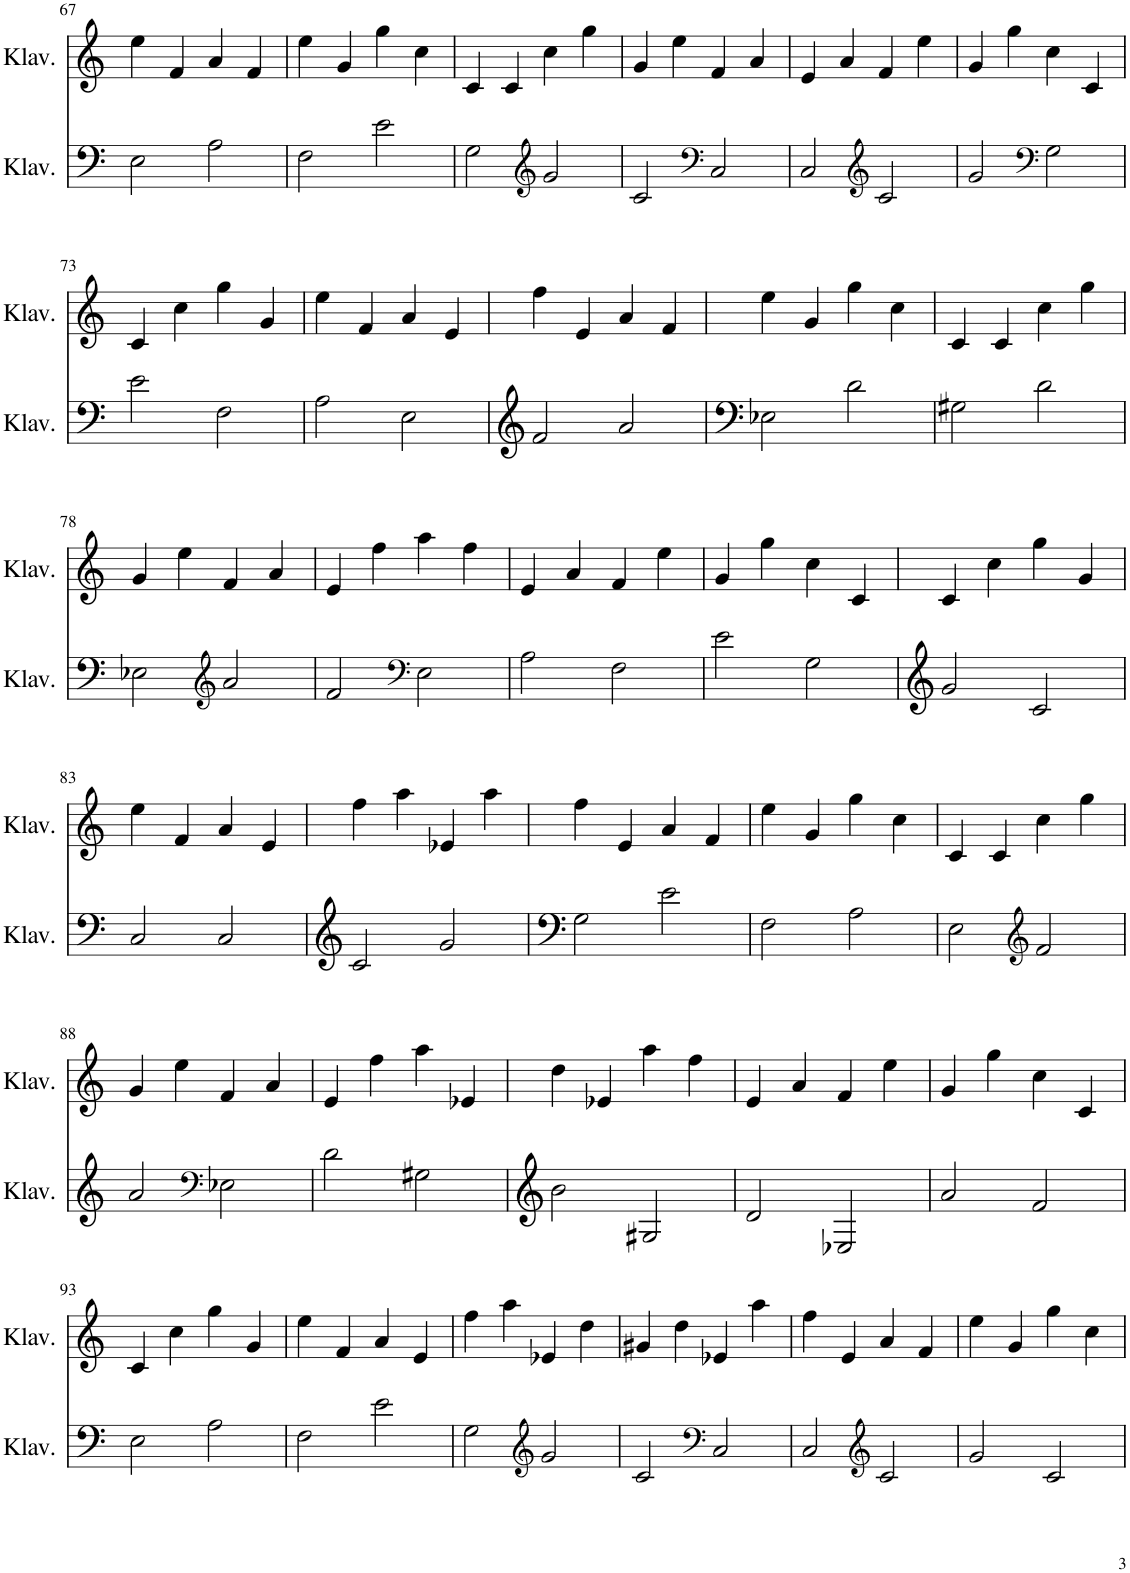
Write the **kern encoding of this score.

**kern	**kern
*part2	*part1
*staff2	*staff1
*I"Klavier	*I"Klavier
*I'Klav.	*I'Klav.
!!LO:PB:g=z
*clefF4	*clefG2
*k[]	*k[]
*M4/4	*M4/4
=67	=67
2E\	4ee\
.	4f/
2A\	4a/
.	4f/
=68	=68
2F\	4ee\
.	4g/
2e\	4gg\
.	4cc\
=69	=69
2G\	4c/
.	4c/
*clefG2	*
2g/	4cc\
.	4gg\
=70	=70
2c/	4g/
.	4ee\
*clefF4	*
2C/	4f/
.	4a/
=71	=71
2C/	4e/
.	4a/
*clefG2	*
2c/	4f/
.	4ee\
=72	=72
2g/	4g/
.	4gg\
*clefF4	*
2G\	4cc\
.	4c/
!!LO:LB:g=z
=73	=73
2e\	4c/
.	4cc\
2F\	4gg\
.	4g/
=74	=74
2A\	4ee\
.	4f/
2E\	4a/
.	4e/
=75	=75
2f/	4ff\
.	4e/
2a/	4a/
.	4f/
=76	=76
2E-X\	4ee\
.	4g/
2d\	4gg\
.	4cc\
=77	=77
2G#X\	4c/
.	4c/
2d\	4cc\
.	4gg\
!!LO:LB:g=z
=78	=78
2E-X\	4g/
.	4ee\
*clefG2	*
2a/	4f/
.	4a/
=79	=79
2f/	4e/
.	4ff\
*clefF4	*
2E\	4aa\
.	4ff\
=80	=80
2A\	4e/
.	4a/
2F\	4f/
.	4ee\
=81	=81
2e\	4g/
.	4gg\
2G\	4cc\
.	4c/
=82	=82
2g/	4c/
.	4cc\
2c/	4gg\
.	4g/
!!LO:LB:g=z
=83	=83
2C/	4ee\
.	4f/
2C/	4a/
.	4e/
=84	=84
2c/	4ff\
.	4aa\
2g/	4e-X/
.	4aa\
=85	=85
2G\	4ff\
.	4e/
2e\	4a/
.	4f/
=86	=86
2F\	4ee\
.	4g/
2A\	4gg\
.	4cc\
=87	=87
2E\	4c/
.	4c/
*clefG2	*
2f/	4cc\
.	4gg\
!!LO:LB:g=z
=88	=88
2a/	4g/
.	4ee\
*clefF4	*
2E-X\	4f/
.	4a/
=89	=89
2d\	4e/
.	4ff\
2G#X\	4aa\
.	4e-X/
=90	=90
2b\	4dd\
.	4e-X/
2G#X/	4aa\
.	4ff\
=91	=91
2d/	4e/
.	4a/
2E-X/	4f/
.	4ee\
=92	=92
2a/	4g/
.	4gg\
2f/	4cc\
.	4c/
!!LO:LB:g=z
=93	=93
2E\	4c/
.	4cc\
2A\	4gg\
.	4g/
=94	=94
2F\	4ee\
.	4f/
2e\	4a/
.	4e/
=95	=95
2G\	4ff\
.	4aa\
*clefG2	*
2g/	4e-X/
.	4dd\
=96	=96
2c/	4g#X/
.	4dd\
*clefF4	*
2C/	4e-X/
.	4aa\
=97	=97
2C/	4ff\
.	4e/
*clefG2	*
2c/	4a/
.	4f/
=98	=98
2g/	4ee\
.	4g/
2c/	4gg\
.	4cc\
=	=
*-	*-
